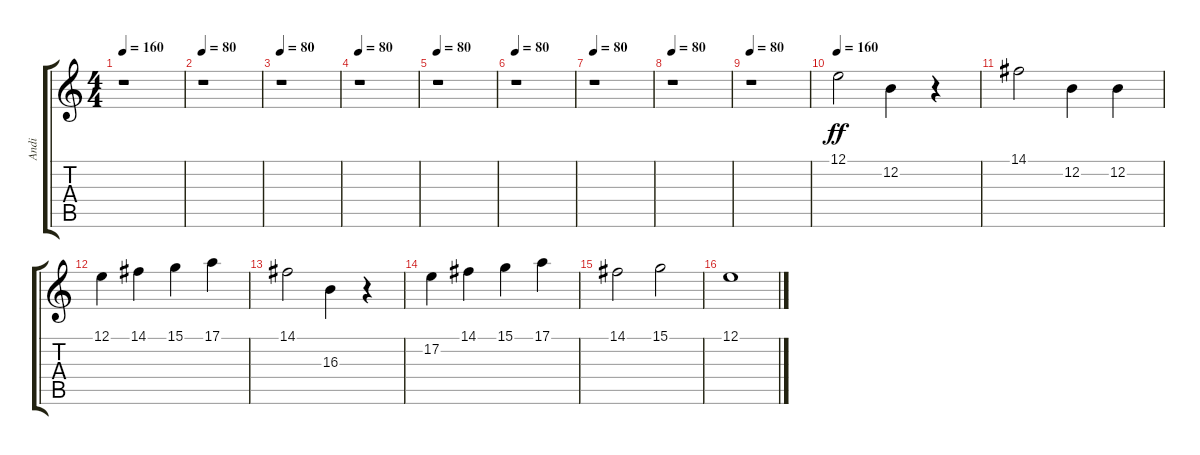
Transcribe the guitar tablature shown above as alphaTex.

\track ("Andi" "Andi") {instrument flute}
\staff {score tabs}
\tuning (E4 B3 G3 D3 A2 E2) {hide}
\ts (4 4)
\tempo 160
\tempo 80
\tempo 160
\clef g2
\ks c
r.1{dy ff instrument flute} |
\tempo 80
r.1 |
\tempo 80
r.1 |
\tempo 80
r.1 |
\tempo 80
r.1 |
\tempo 80
r.1 |
\tempo 80
r.1 |
\tempo 80
r.1 |
\tempo 80
r.1 |
\tempo 160
12.1.2 12.2.4 r.4 |
14.1.2 12.2.4 12.2.4 |
12.1.4 14.1.4 15.1.4 17.1.4 |
14.1.2 16.3.4 r.4 |
17.2.4 14.1.4 15.1.4 17.1.4 |
14.1.2 15.1.2 |
12.1.1
